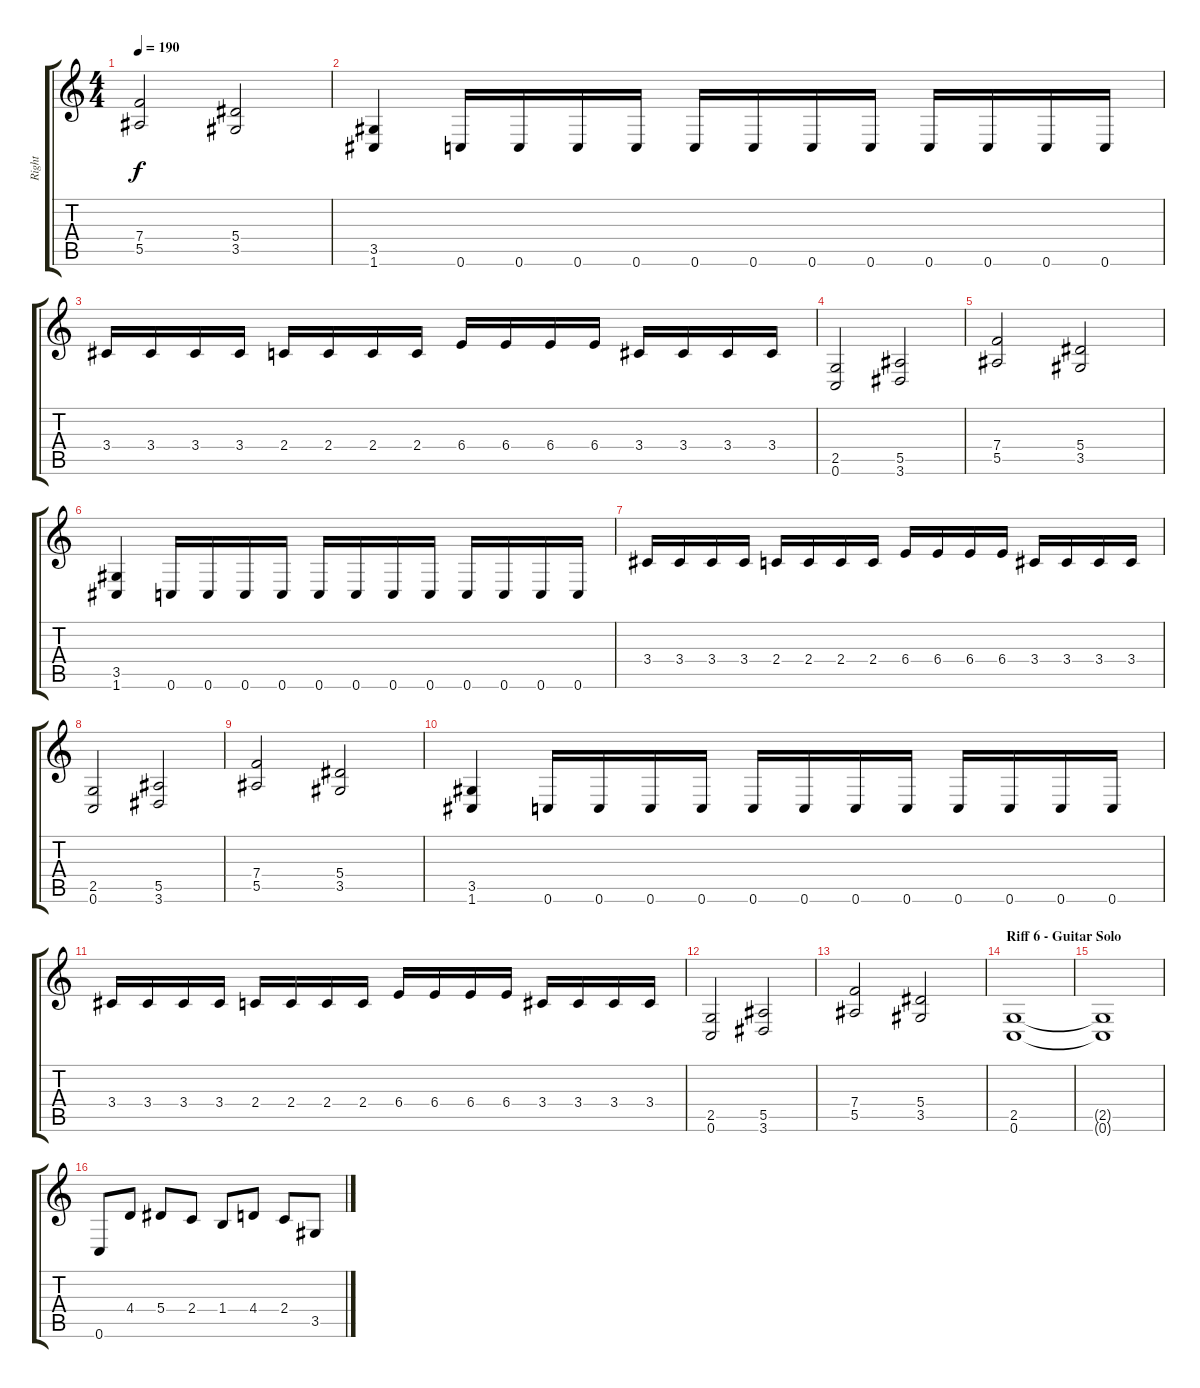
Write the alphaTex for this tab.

\track ("Right" "Right") {instrument distortionguitar}
\staff {score tabs}
\tuning (C4 G3 Eb3 Bb2 F2 C2) {hide}
\ts (4 4)
\tempo 190
\clef g2
\ks c
(7.4 5.5).2{dy f} (5.4 3.5).2 |
(3.5 1.6).4 0.6.16 0.6.16 0.6.16 0.6.16 0.6.16 0.6.16 0.6.16 0.6.16 0.6.16 0.6.16 0.6.16 0.6.16 |
3.4.16 3.4.16 3.4.16 3.4.16 2.4.16 2.4.16 2.4.16 2.4.16 6.4.16 6.4.16 6.4.16 6.4.16 3.4.16 3.4.16 3.4.16 3.4.16 |
(2.5 0.6).2 (5.5 3.6).2 |
(7.4 5.5).2 (5.4 3.5).2 |
(3.5 1.6).4 0.6.16 0.6.16 0.6.16 0.6.16 0.6.16 0.6.16 0.6.16 0.6.16 0.6.16 0.6.16 0.6.16 0.6.16 |
3.4.16 3.4.16 3.4.16 3.4.16 2.4.16 2.4.16 2.4.16 2.4.16 6.4.16 6.4.16 6.4.16 6.4.16 3.4.16 3.4.16 3.4.16 3.4.16 |
(2.5 0.6).2 (5.5 3.6).2 |
(7.4 5.5).2 (5.4 3.5).2 |
(3.5 1.6).4 0.6.16 0.6.16 0.6.16 0.6.16 0.6.16 0.6.16 0.6.16 0.6.16 0.6.16 0.6.16 0.6.16 0.6.16 |
3.4.16 3.4.16 3.4.16 3.4.16 2.4.16 2.4.16 2.4.16 2.4.16 6.4.16 6.4.16 6.4.16 6.4.16 3.4.16 3.4.16 3.4.16 3.4.16 |
(2.5 0.6).2 (5.5 3.6).2 |
(7.4 5.5).2 (5.4 3.5).2 |
\section ("" "Riff 6 - Guitar Solo")
(2.5 0.6).1 |
(2.5{t} 0.6{t}).1 |
0.6.8 4.4.8 5.4.8 2.4.8 1.4.8 4.4.8 2.4.8 3.5.8
